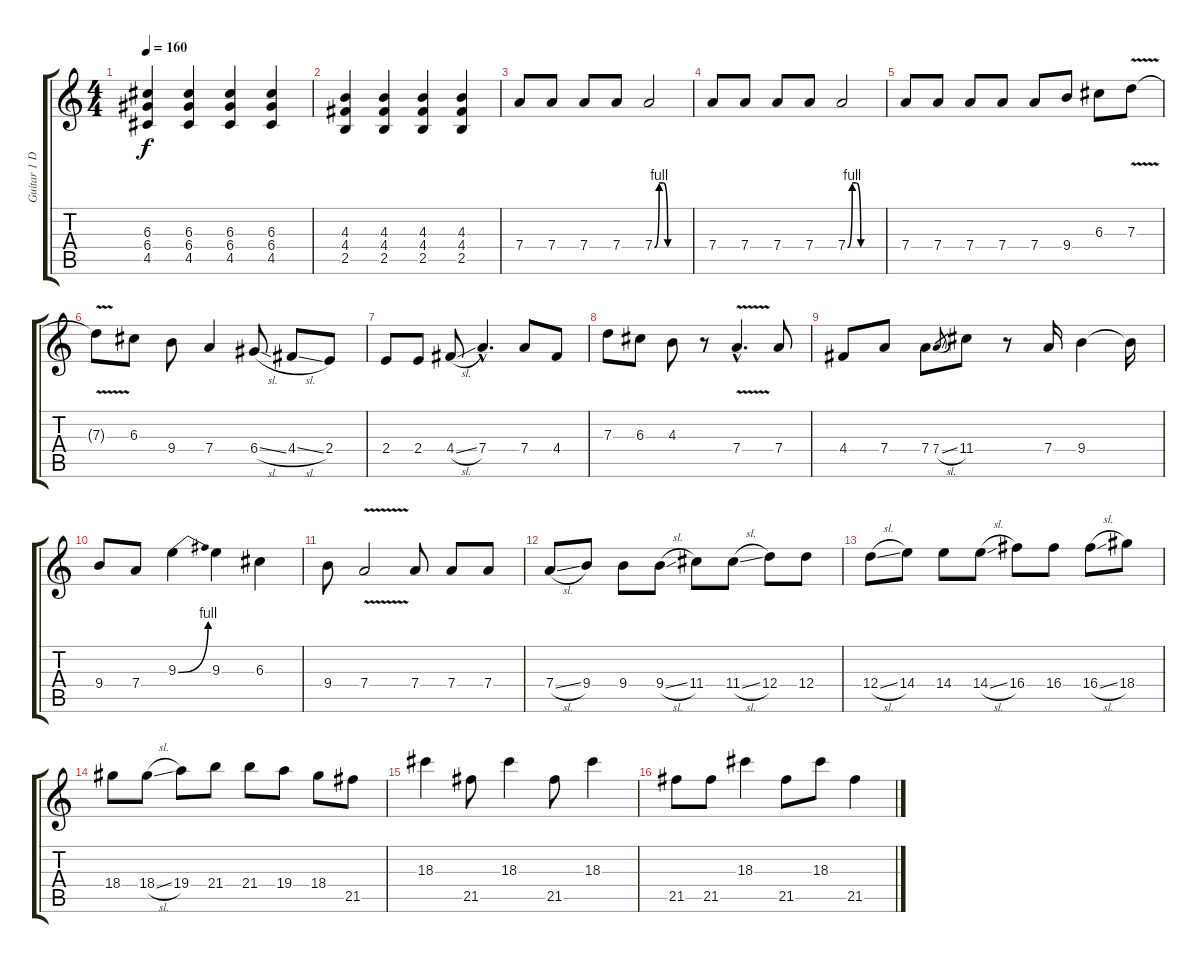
\track ("Guitar 1 Disto" "Guitar 1 D") {instrument distortionguitar}
\staff {score tabs}
\tuning (E4 B3 G3 D3 A2 E2) {hide}
\ts (4 4)
\tempo 160
\clef g2
\ks c
(6.3 6.4 4.5).4{dy f} (6.3 6.4 4.5).4 (6.3 6.4 4.5).4 (6.3 6.4 4.5).4 |
(4.3 4.4 2.5).4 (4.3 4.4 2.5).4 (4.3 4.4 2.5).4 (4.3 4.4 2.5).4 |
7.4.8{volume 16 balance 8 instrument distortionguitar} 7.4.8 7.4.8 7.4.8 7.4{be (custom 0 0 8 4 15 4 23 0 60 0)}.2 |
7.4.8 7.4.8 7.4.8 7.4.8 7.4{be (custom 0 0 8 4 15 4 23 0 60 0)}.2 |
7.4.8 7.4.8 7.4.8 7.4.8 7.4.8 9.4.8 6.3.8 7.3{v}.8 |
7.3{t}.8 6.3.8 9.4.8 7.4.4 6.4{sl}.8 4.4{sl}.8 2.4.8 |
2.4.8 2.4.8 4.4{sl}.8 7.4{hac}.4{d} 7.4.8 4.4.8 |
7.3.8 6.3.8 4.3.8 r.8 7.4{v hac}.4{d} 7.4.8 |
4.4.8 7.4.8 7.4.8 7.4{sl}.8{gr} 11.4.8 r.8 7.4.16 9.4.4 9.4{t}.16 |
9.4.8 7.4.8 9.3{be (bend 0 0 60 4)}.4 9.3.4 6.3.4 |
9.4.8 7.4{v}.2 7.4.8 7.4.8 7.4.8 |
7.4{sl}.8 9.4.8 9.4.8 9.4{sl}.8 11.4.8 11.4{sl}.8 12.4.8 12.4.8 |
12.4{sl}.8 14.4.8 14.4.8 14.4{sl}.8 16.4.8 16.4.8 16.4{sl}.8 18.4.8 |
18.4.8 18.4{sl}.8 19.4.8 21.4.8 21.4.8 19.4.8 18.4.8 21.5.8 |
18.3.4 21.5.8 18.3.4 21.5.8 18.3.4 |
21.5.8 21.5.8 18.3.4 21.5.8 18.3.8 21.5.4
